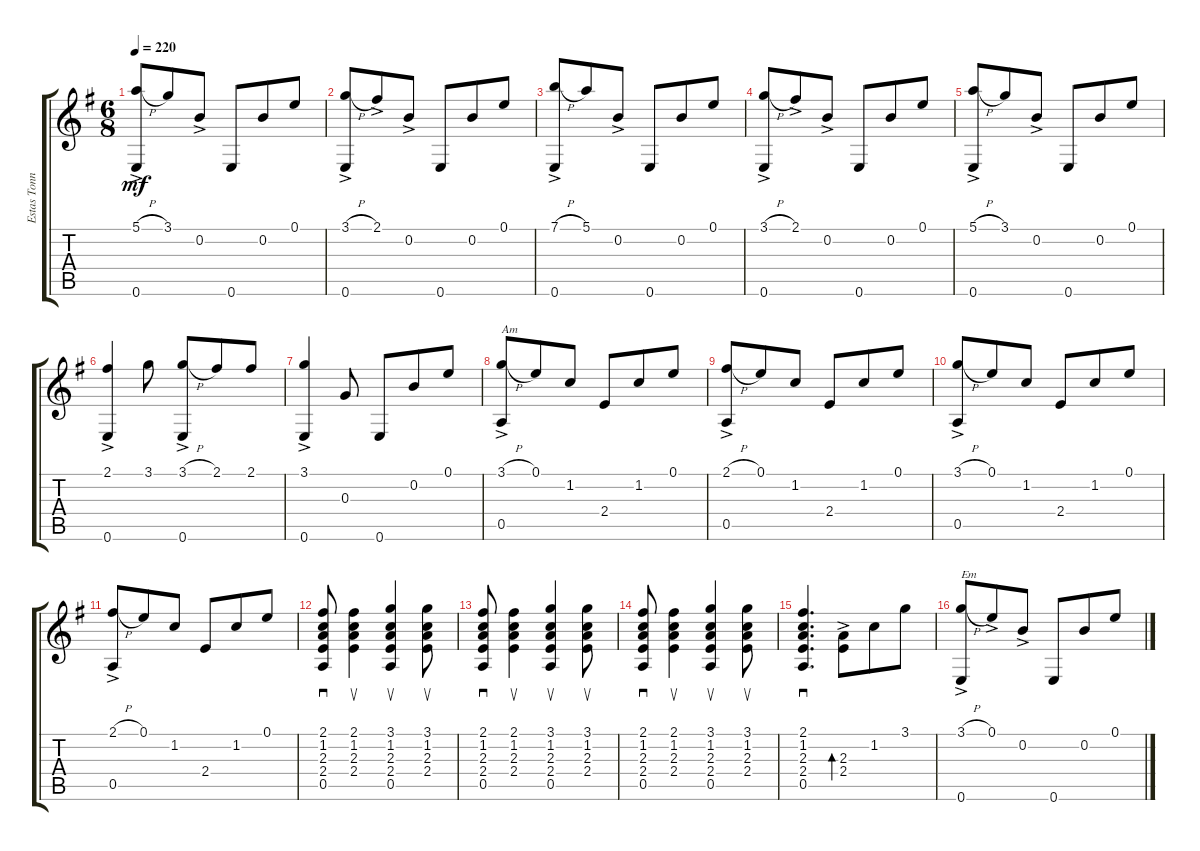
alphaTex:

\track ("Estas Tonné" "Estas Tonn") {instrument acousticguitarnylon}
\staff {score tabs}
\tuning (E4 B3 G3 D3 A2 E2) {hide}
\ts (6 8)
\tempo 220
\clef g2
\ks eminor
(5.1{h ac} 0.6).8{dy mf} 3.1.8 0.2{ac}.8 0.6.8 0.2.8 0.1.8 |
(3.1{h ac} 0.6).8 2.1{ac}.8 0.2{ac}.8 0.6.8 0.2.8 0.1.8 |
(7.1{h ac} 0.6).8 5.1.8 0.2{ac}.8 0.6.8 0.2.8 0.1.8 |
(3.1{h ac} 0.6).8 2.1{ac}.8 0.2{ac}.8 0.6.8 0.2.8 0.1.8 |
(5.1{h ac} 0.6).8 3.1.8 0.2{ac}.8 0.6.8 0.2.8 0.1.8 |
(2.1{ac} 0.6).4 3.1.8 (3.1{h ac} 0.6).8 2.1.8 2.1.8 |
(3.1{ac} 0.6).4 0.3.8 0.6.8 0.2.8 0.1.8 |
(3.1{h ac} 0.5{ac}).8{txt "Am"} 0.1.8 1.2.8 2.4.8 1.2.8 0.1.8 |
(2.1{h ac} 0.5).8 0.1.8 1.2.8 2.4.8 1.2.8 0.1.8 |
(3.1{h ac} 0.5{ac}).8 0.1.8 1.2.8 2.4.8 1.2.8 0.1.8 |
(2.1{h ac} 0.5).8 0.1.8 1.2.8 2.4.8 1.2.8 0.1.8 |
(2.1 1.2 2.3 2.4 0.5).8{sd} (2.1 1.2 2.3 2.4).4{su} (3.1 1.2 2.3 2.4 0.5).4{su} (3.1 1.2 2.3 2.4).8{su} |
(2.1 1.2 2.3 2.4 0.5).8{sd} (2.1 1.2 2.3 2.4).4{su} (3.1 1.2 2.3 2.4 0.5).4{su} (3.1 1.2 2.3 2.4).8{su} |
(2.1 1.2 2.3 2.4 0.5).8{sd} (2.1 1.2 2.3 2.4).4{su} (3.1 1.2 2.3 2.4 0.5).4{su} (3.1 1.2 2.3 2.4).8{su} |
(2.1 1.2 2.3 2.4 0.5).4{d sd} (2.3{ac} 2.4).8{bd 30} 1.2.8 3.1.8 |
(3.1{h ac} 0.6).8{txt "Em"} 0.1{ac}.8 0.2{ac}.8 0.6.8 0.2.8 0.1.8
